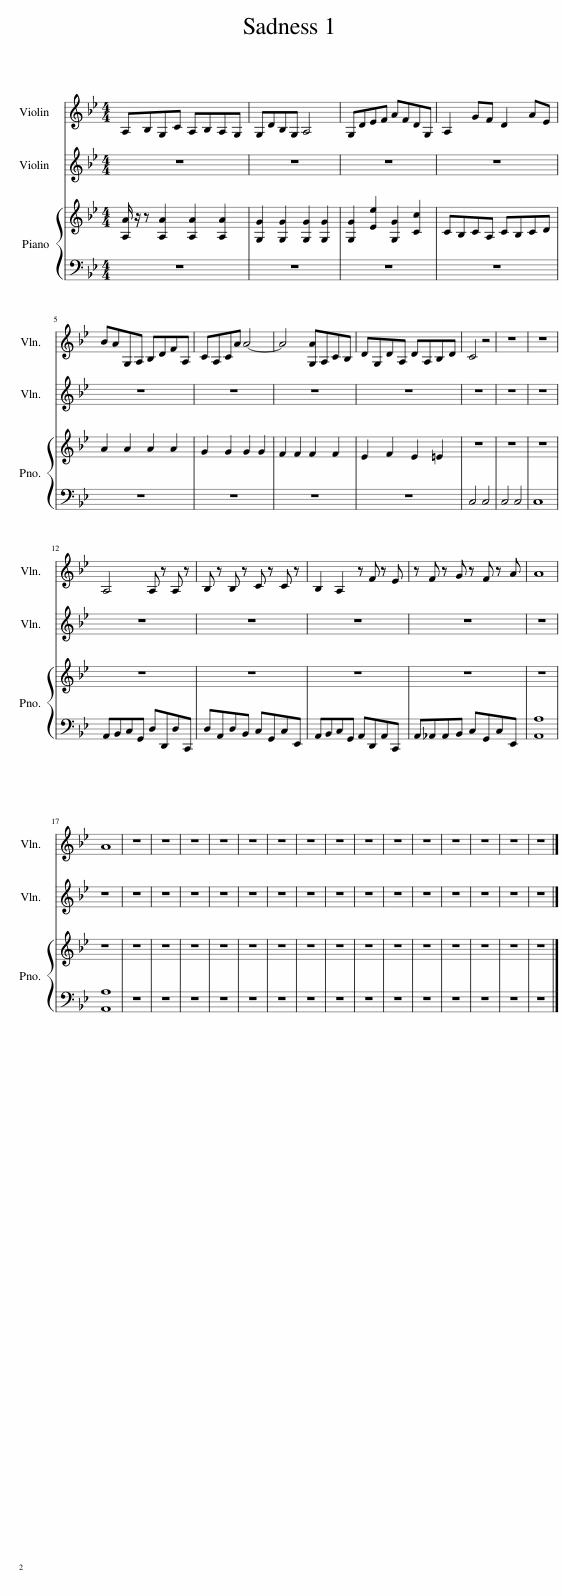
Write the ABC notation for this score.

X:1
%%score 1 { 2 | 3 }
L:1/8
M:4/4
I:linebreak $
K:Bb
V:1 treble
V:2 treble
V:3 bass
V:1
 A,B,G,C A,B,A,G, | G,DB,G, A,4 | G,DEF AFDG, | A,2 GF D2 AE |$ BAG,A, B,DFA, | %5
 CA,CA A4- | A4 [G,A]A,CB, | DG,DA, DA,B,D | C4 z4 | z8 | %10
 z8 |$ A,4 A, z A, z | B, z B, z C z C z | B,2 A,2 z F z E | z F z G z F z A | %15
 A8 |$ A8 | z8 | z8 | z8 | %20
 z8 | z8 | z8 | z8 | z8 | %25
 z8 | z8 | z8 | z8 | z8 | %30
 z8 | z8 |] %32
V:2
 [A,A]/ z/ z [A,A]2 [A,A]2 [A,A]2 | [G,G]2 [G,G]2 [G,G]2 [G,G]2 | [G,G]2 [Ee]2 [G,G]2 [Cc]2 | CB,CA, CB,CD |$ A2 A2 A2 A2 | %5
 G2 G2 G2 G2 | F2 F2 F2 F2 | E2 F2 E2 =E2 | z8 | z8 | %10
 z8 |$ z8 | z8 | z8 | z8 | %15
 z8 |$ z8 | z8 | z8 | z8 | %20
 z8 | z8 | z8 | z8 | z8 | %25
 z8 | z8 | z8 | z8 | z8 | %30
 z8 | z8 |] %32
V:3
 z8 | z8 | z8 | z8 |$ z8 | %5
 z8 | z8 | z8 | C,4 C,4 | C,4 C,4 | %10
 C,8 |$ A,,B,,C,G,, D,D,,D,C,, | D,A,,D,B,, C,G,,C,E,, | A,,B,,C,G,, A,,D,,A,,C,, | A,,_A,,A,,B,, C,G,,C,E,, | %15
 [A,,A,]8 |$ [A,,A,]8 | z8 | z8 | z8 | %20
 z8 | z8 | z8 | z8 | z8 | %25
 z8 | z8 | z8 | z8 | z8 | %30
 z8 | z8 |] %32
